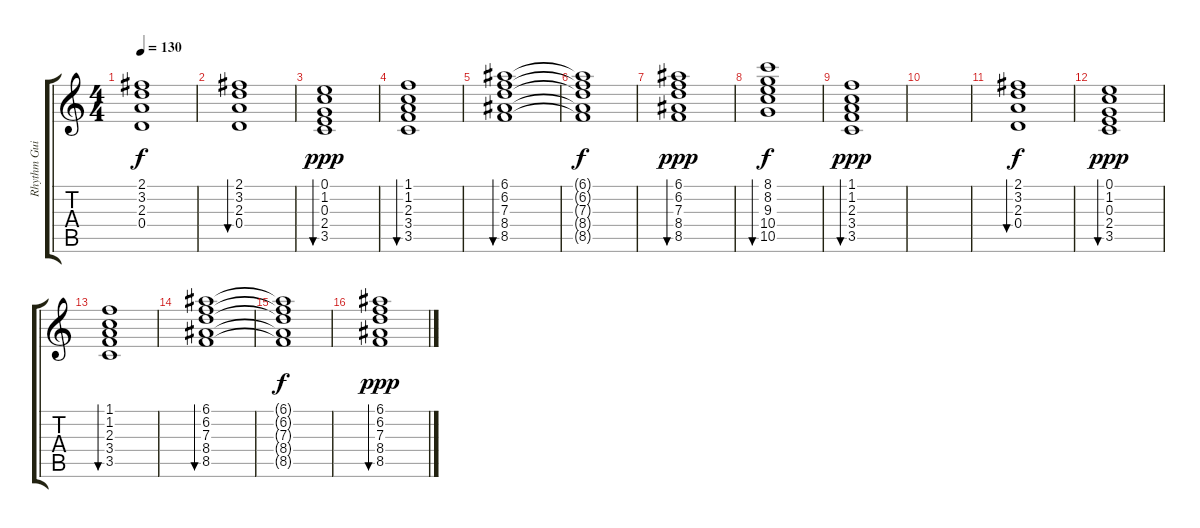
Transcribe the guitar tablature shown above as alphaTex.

\track ("Rhythm Guitar" "Rhythm Gui") {instrument acousticguitarsteel}
\staff {score tabs}
\tuning (E4 B3 G3 D3 A2 E2) {hide}
\ts (4 4)
\tempo 130
\clef g2
\ks c
(2.1{t} 3.2{t} 2.3{t} 0.4{t}).1{dy f} |
(2.1 3.2 2.3 0.4).1{bu 240} |
(0.1 1.2 0.3 2.4 3.5).1{bu 240 dy ppp} |
(1.1 1.2 2.3 3.4 3.5).1{bu 240} |
(6.1 6.2 7.3 8.4 8.5).1{bu 240} |
(6.1{t} 6.2{t} 7.3{t} 8.4{t} 8.5{t}).1{dy f} |
(6.1 6.2 7.3 8.4 8.5).1{bu 240 dy ppp} |
(8.1 8.2 9.3 10.4 10.5).1{bu 240 dy f} |
(1.1 1.2 2.3 3.4 3.5).1{bu 240 dy ppp} |
|
(2.1 3.2 2.3 0.4).1{bu 240 dy f} |
(0.1 1.2 0.3 2.4 3.5).1{bu 240 dy ppp} |
(1.1 1.2 2.3 3.4 3.5).1{bu 240} |
(6.1 6.2 7.3 8.4 8.5).1{bu 240} |
(6.1{t} 6.2{t} 7.3{t} 8.4{t} 8.5{t}).1{dy f} |
(6.1 6.2 7.3 8.4 8.5).1{bu 240 dy ppp}
